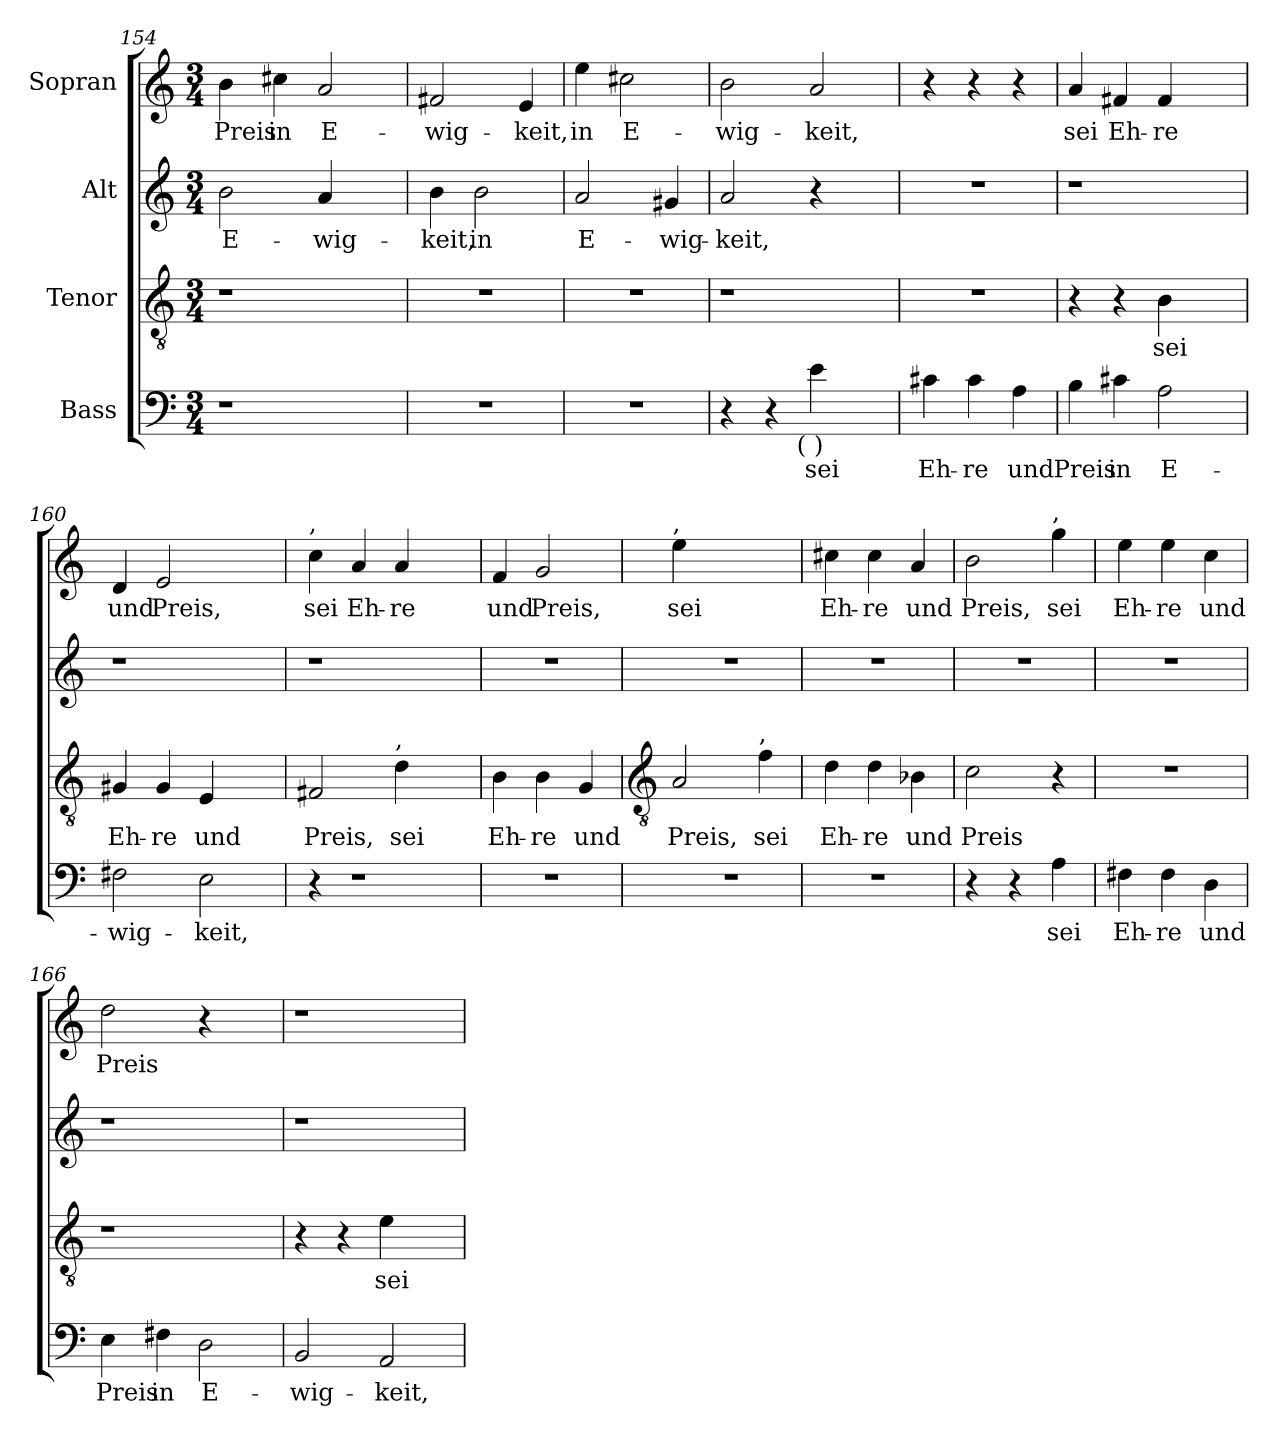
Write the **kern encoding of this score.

**kern	**text	**kern	**text	**kern	**text	**kern	**text
*part4	*part4	*part3	*part3	*part2	*part2	*part1	*part1
*staff4	*staff4	*staff3	*staff3	*staff2	*staff2	*staff1	*staff1
*I"Bass	*	*I"Tenor	*	*I"Alt	*	*I"Sopran	*
!!LO:LB:g=z
*clefF4	*	*clefGv2	*	*clefG2	*	*clefG2	*
*k[]	*	*k[]	*	*k[]	*	*k[]	*
*C:	*	*C:	*	*C:	*	*C:	*
*M3/4	*	*M3/4	*	*M3/4	*	*M3/4	*
=154	=154	=154	=154	=154	=154	=154	=154
!LO:N:vis=1	!	!LO:N:vis=1	!	!	!LO:LY:b	!	!LO:LY:b
2.r	.	2.r	.	2b	E-	4b	Preis
!	!	!	!	!	!	!	!LO:LY:b
.	.	.	.	.	.	4cc#X	in
!	!	!	!	!	!LO:LY:b	!	!LO:LY:b
.	.	.	.	4a	-wig-	2a	E-
4ryy	.	4ryy	.	4ryy	.	.	.
=155A	=155A	=155A	=155A	=155A	=155A	=155A	=155A
!LO:N:vis=1	!	!LO:N:vis=1	!	!	!LO:LY:b	!	!LO:LY:b
2.r	.	2.r	.	4b	-keit,	2f#X	-wig-
!	!	!	!	!	!LO:LY:b	!	!
.	.	.	.	2b	in	.	.
!	!	!	!	!	!	!	!LO:LY:b
.	.	.	.	.	.	4e	-keit,
=156A	=156A	=156A	=156A	=156A	=156A	=156A	=156A
!LO:N:vis=1	!	!LO:N:vis=1	!	!	!LO:LY:b	!	!LO:LY:b
2.r	.	2.r	.	2a	E-	4ee	in
!	!	!	!	!	!	!	!LO:LY:b
.	.	.	.	.	.	2cc#X	E-
!	!	!	!	!	!LO:LY:b	!	!
.	.	.	.	4g#X	-wig-	.	.
=157A	=157A	=157A	=157A	=157A	=157A	=157A	=157A
!	!	!LO:N:vis=1	!	!	!LO:LY:b	!	!LO:LY:b
4r	.	2.r	.	2a	-keit,	2b	-wig-
4r	.	.	.	.	.	.	.
!LO:TX:b:cj:t=(  )	!	!	!	!	!	!	!
!	!LO:LY:b	!	!	!	!	!	!LO:LY:b
4e	sei	.	.	4r	.	2a	-keit,
4ryy	.	4ryy	.	4ryy	.	.	.
=158A	=158A	=158A	=158A	=158A	=158A	=158A	=158A
!	!LO:LY:b	!LO:N:vis=1	!	!LO:N:vis=1	!	!	!
4c#X	Eh-	2.r	.	2.r	.	4r	.
!	!LO:LY:b	!	!	!	!	!	!
4c#	-re	.	.	.	.	4r	.
!	!LO:LY:b	!	!	!	!	!	!
4A	und	.	.	.	.	4r	.
=159A	=159A	=159A	=159A	=159A	=159A	=159A	=159A
!	!LO:LY:b	!	!	!LO:N:vis=1	!	!	!LO:LY:b
4B	Preis	4r	.	2.r	.	4a	sei
!	!LO:LY:b	!	!	!	!	!	!LO:LY:b
4c#X	in	4r	.	.	.	4f#X	Eh-
!	!LO:LY:b	!	!LO:LY:b	!	!	!	!LO:LY:b
2A	E-	4B	sei	.	.	4f#	-re
.	.	4ryy	.	4ryy	.	4ryy	.
=160A	=160A	=160A	=160A	=160A	=160A	=160A	=160A
!	!LO:LY:b	!	!LO:LY:b	!LO:N:vis=1	!	!	!LO:LY:b
2F#X	-wig-	4G#X	Eh-	2.r	.	4d	und
!	!	!	!LO:LY:b	!	!	!	!LO:LY:b
.	.	4G#	-re	.	.	2e	Preis,
!	!LO:LY:b	!	!LO:LY:b	!	!	!	!
2E	-keit,	4E	und	.	.	.	.
.	.	4ryy	.	4ryy	.	4ryy	.
=161A	=161A	=161A	=161A	=161A	=161A	=161A	=161A
!	!	!	!	!	!	!LO:TX:a:t=,	!
!	!	!	!LO:LY:b	!LO:N:vis=1	!	!	!LO:LY:b
4r	.	2F#X	Preis,	2.r	.	4cc	sei
!LO:N:vis=1	!	!	!	!	!	!	!LO:LY:b
2.r	.	.	.	.	.	4a	Eh-
!	!	!LO:TX:a:t=,	!	!	!	!	!
!	!	!	!LO:LY:b	!	!	!	!LO:LY:b
.	.	4d	sei	.	.	4a	-re
.	.	4ryy	.	4ryy	.	4ryy	.
=161B	=161B	=161B	=161B	=161B	=161B	=161B	=161B
!LO:N:vis=1	!	!	!LO:LY:b	!LO:N:vis=1	!	!	!LO:LY:b
2.r	.	4B	Eh-	2.r	.	4f	und
!	!	!	!LO:LY:b	!	!	!	!LO:LY:b
.	.	4B	-re	.	.	2g	Preis,
!	!	!	!LO:LY:b	!	!	!	!
.	.	4G	und	.	.	.	.
!!LO:LB:g=z
=162A	=162A	=162A	=162A	=162A	=162A	=162A	=162A
*	*	*clefGv2	*	*	*	*	*
!	!	!	!	!	!	!LO:TX:a:t=,	!
!LO:N:vis=1	!	!	!LO:LY:b	!LO:N:vis=1	!	!	!LO:LY:b
2.r	.	2A	Preis,	2.r	.	4ee	sei
.	.	.	.	.	.	2ryy	.
!	!	!LO:TX:a:t=,	!	!	!	!	!
!	!	!	!LO:LY:b	!	!	!	!
.	.	4f	sei	.	.	.	.
!!LO:LB:g=z
=163	=163	=163	=163	=163	=163	=163	=163
!LO:N:vis=1	!	!	!LO:LY:b	!LO:N:vis=1	!	!	!LO:LY:b
2.r	.	4d	Eh-	2.r	.	4cc#X	Eh-
!	!	!	!LO:LY:b	!	!	!	!LO:LY:b
.	.	4d	-re	.	.	4cc#	-re
!	!	!	!LO:LY:b	!	!	!	!LO:LY:b
.	.	4B-X	und	.	.	4a	und
=164	=164	=164	=164	=164	=164	=164	=164
!	!	!	!LO:LY:b	!LO:N:vis=1	!	!	!LO:LY:b
4r	.	2c	Preis	2.r	.	2b	Preis,
4r	.	.	.	.	.	.	.
!	!	!	!	!	!	!LO:TX:a:t=,	!
!	!LO:LY:b	!	!	!	!	!	!LO:LY:b
4A	sei	4r	.	.	.	4gg	sei
=165	=165	=165	=165	=165	=165	=165	=165
!	!LO:LY:b	!LO:N:vis=1	!	!LO:N:vis=1	!	!	!LO:LY:b
4F#X	Eh-	2.r	.	2.r	.	4ee	Eh-
!	!LO:LY:b	!	!	!	!	!	!LO:LY:b
4F#	-re	.	.	.	.	4ee	-re
!	!LO:LY:b	!	!	!	!	!	!LO:LY:b
4D	und	.	.	.	.	4cc	und
=166	=166	=166	=166	=166	=166	=166	=166
!	!LO:LY:b	!LO:N:vis=1	!	!LO:N:vis=1	!	!	!LO:LY:b
4E	Preis	2.r	.	2.r	.	2dd	Preis
!	!LO:LY:b	!	!	!	!	!	!
4F#X	in	.	.	.	.	.	.
!	!LO:LY:b	!	!	!	!	!	!
2D	E-	.	.	.	.	4r	.
.	.	4ryy	.	4ryy	.	4ryy	.
=167	=167	=167	=167	=167	=167	=167	=167
!	!LO:LY:b	!	!	!LO:N:vis=1	!	!LO:N:vis=1	!
2BB	-wig-	4r	.	2.r	.	2.r	.
.	.	4r	.	.	.	.	.
!	!LO:LY:b	!	!LO:LY:b	!	!	!	!
2AA	-keit,	4e	sei	.	.	.	.
.	.	4ryy	.	4ryy	.	4ryy	.
=	=	=	=	=	=	=	=
*-	*-	*-	*-	*-	*-	*-	*-
